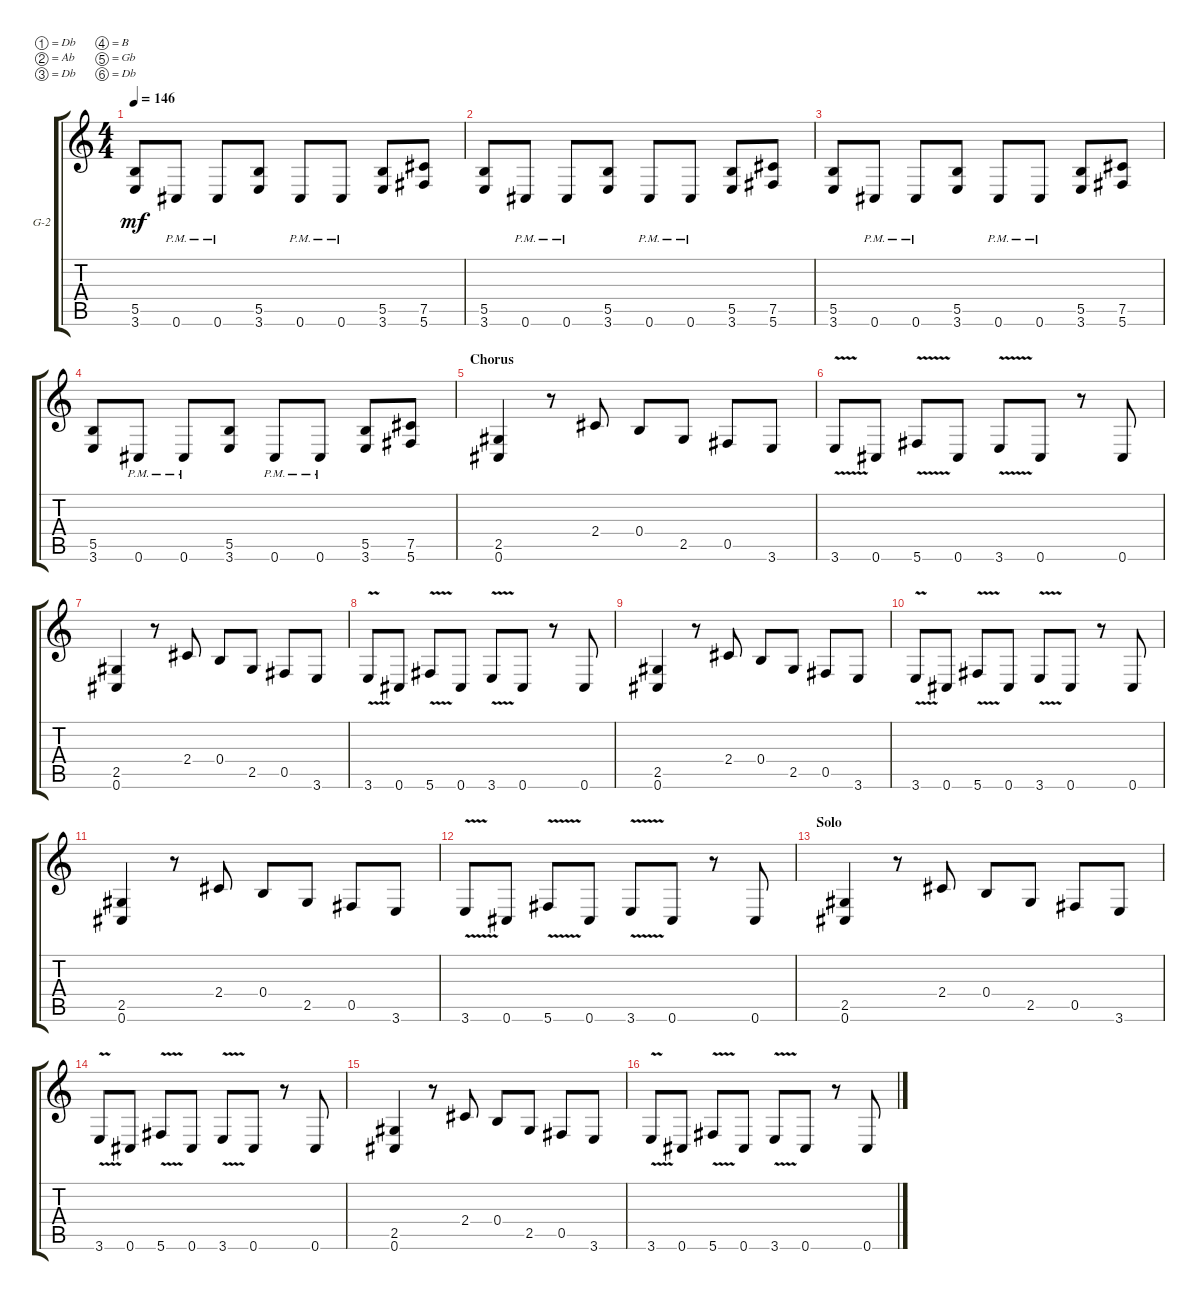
\defaultSystemsLayout 4
\bracketExtendMode groupsimilarinstruments
\firstSystemTrackNameOrientation horizontal
\otherSystemsTrackNameOrientation horizontal
\track ("Guitar 2" "G-2") {instrument distortionguitar}
\staff {score tabs}
\tuning (Db4 Ab3 Db3 B2 Gb2 Db2)
\ts (4 4)
\tempo 146
\clef g2
\ks c
(3.6 5.5).8{dy mf} 0.6{pm}.8 0.6{pm}.8 (3.6 5.5).8 0.6{pm}.8 0.6{pm}.8 (3.6 5.5).8 (5.6 7.5).8 |
(3.6 5.5).8 0.6{pm}.8 0.6{pm}.8 (3.6 5.5).8 0.6{pm}.8 0.6{pm}.8 (3.6 5.5).8 (5.6 7.5).8 |
(3.6 5.5).8 0.6{pm}.8 0.6{pm}.8 (3.6 5.5).8 0.6{pm}.8 0.6{pm}.8 (3.6 5.5).8 (5.6 7.5).8 |
(3.6 5.5).8 0.6{pm}.8 0.6{pm}.8 (3.6 5.5).8 0.6{pm}.8 0.6{pm}.8 (3.6 5.5).8 (5.6 7.5).8 |
\section ("" "Chorus")
(0.6 2.5).4 r.8 2.4.8 0.4.8 2.5.8 0.5.8 3.6.8 |
3.6{v}.8 0.6.8 5.6{v}.8 0.6.8 3.6{v}.8 0.6.8 r.8 0.6.8 |
(0.6 2.5).4 r.8 2.4.8 0.4.8 2.5.8 0.5.8 3.6.8 |
3.6{v}.8 0.6.8 5.6{v}.8 0.6.8 3.6{v}.8 0.6.8 r.8 0.6.8 |
(0.6 2.5).4 r.8 2.4.8 0.4.8 2.5.8 0.5.8 3.6.8 |
3.6{v}.8 0.6.8 5.6{v}.8 0.6.8 3.6{v}.8 0.6.8 r.8 0.6.8 |
(0.6 2.5).4 r.8 2.4.8 0.4.8 2.5.8 0.5.8 3.6.8 |
3.6{v}.8 0.6.8 5.6{v}.8 0.6.8 3.6{v}.8 0.6.8 r.8 0.6.8 |
\section ("" "Solo")
(0.6 2.5).4 r.8 2.4.8 0.4.8 2.5.8 0.5.8 3.6.8 |
3.6{v}.8 0.6.8 5.6{v}.8 0.6.8 3.6{v}.8 0.6.8 r.8 0.6.8 |
(0.6 2.5).4 r.8 2.4.8 0.4.8 2.5.8 0.5.8 3.6.8 |
3.6{v}.8 0.6.8 5.6{v}.8 0.6.8 3.6{v}.8 0.6.8 r.8 0.6.8
